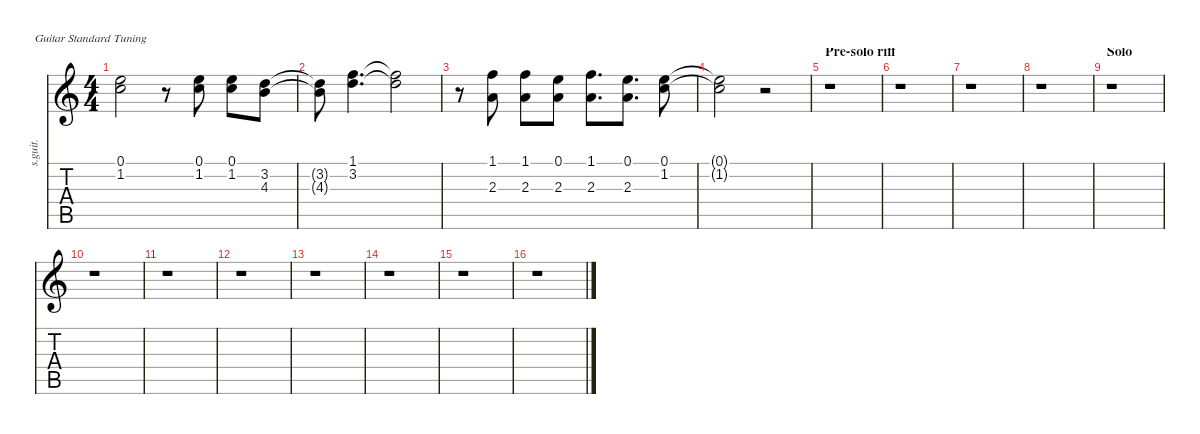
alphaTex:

\defaultSystemsLayout 4
\hideDynamics
\bracketExtendMode nobrackets
\track ("Matt Bellamy  - Vocals" "s.guit.") {instrument tenorsax}
\staff {score tabs}
\tuning (E4 B3 G3 D3 A2 E2)
\displaytranspose 12
\ts (4 4)
\tempo (93 hide)
\clef g2
\ks c
(0.1 1.2).2{lyrics (0 "") lyrics (1 "") lyrics (2 "") lyrics (3 "") lyrics (4 "") dy fff} r.8 (0.1 1.2).8{lyrics (0 "") lyrics (1 "") lyrics (2 "") lyrics (3 "") lyrics (4 "")} (0.1 1.2).8{lyrics (0 "") lyrics (1 "") lyrics (2 "") lyrics (3 "") lyrics (4 "")} (3.2 4.3).8{lyrics (0 "") lyrics (1 "") lyrics (2 "") lyrics (3 "") lyrics (4 "")} |
(3.2{t} 4.3{t}).8{lyrics (0 "") lyrics (1 "") lyrics (2 "") lyrics (3 "") lyrics (4 "") dy f} (1.1 3.2).4{d lyrics (0 "") lyrics (1 "") lyrics (2 "") lyrics (3 "") lyrics (4 "") dy fff} (1.1{t} 3.2{t}).2{lyrics (0 "") lyrics (1 "") lyrics (2 "") lyrics (3 "") lyrics (4 "") dy f} |
r.8 (1.1 2.3).8{lyrics (0 "") lyrics (1 "") lyrics (2 "") lyrics (3 "") lyrics (4 "") dy fff} (1.1 2.3).8{lyrics (0 "") lyrics (1 "") lyrics (2 "") lyrics (3 "") lyrics (4 "")} (0.1 2.3).8{lyrics (0 "") lyrics (1 "") lyrics (2 "") lyrics (3 "") lyrics (4 "")} (1.1 2.3).8{d lyrics (0 "") lyrics (1 "") lyrics (2 "") lyrics (3 "") lyrics (4 "")} (0.1 2.3).8{d lyrics (0 "") lyrics (1 "") lyrics (2 "") lyrics (3 "") lyrics (4 "")} (0.1 1.2).8{lyrics (0 "") lyrics (1 "") lyrics (2 "") lyrics (3 "") lyrics (4 "") dy f} |
(0.1{t} 1.2{t}).2{lyrics (0 "") lyrics (1 "") lyrics (2 "") lyrics (3 "") lyrics (4 "")} r.2 |
\section ("" "Pre-solo riff")
r.1 |
r.1 |
r.1 |
r.1 |
\section ("" "Solo")
r.1 |
r.1 |
r.1 |
r.1 |
r.1 |
r.1 |
r.1 |
r.1
